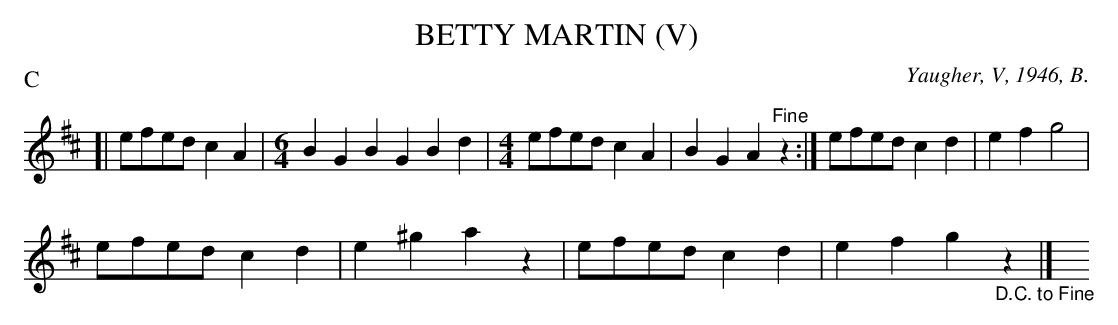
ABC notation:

X:1
T: BETTY MARTIN (V)
P: C
O: Yaugher, V, 1946, B.
K: Amix
L: 1/8
[| efed c2A2 |[M:6/4] B2G2 B2G2 B2d2 |[M:4/4] efed c2A2 | B2G2 A2"^Fine"z2 :| efed c2d2 | e2f2 g4 |
efed c2d2 | e2^g2 a2z2 | efed c2d2 | e2f2 g2"_D.C. to Fine"z2 |] y8 y8
